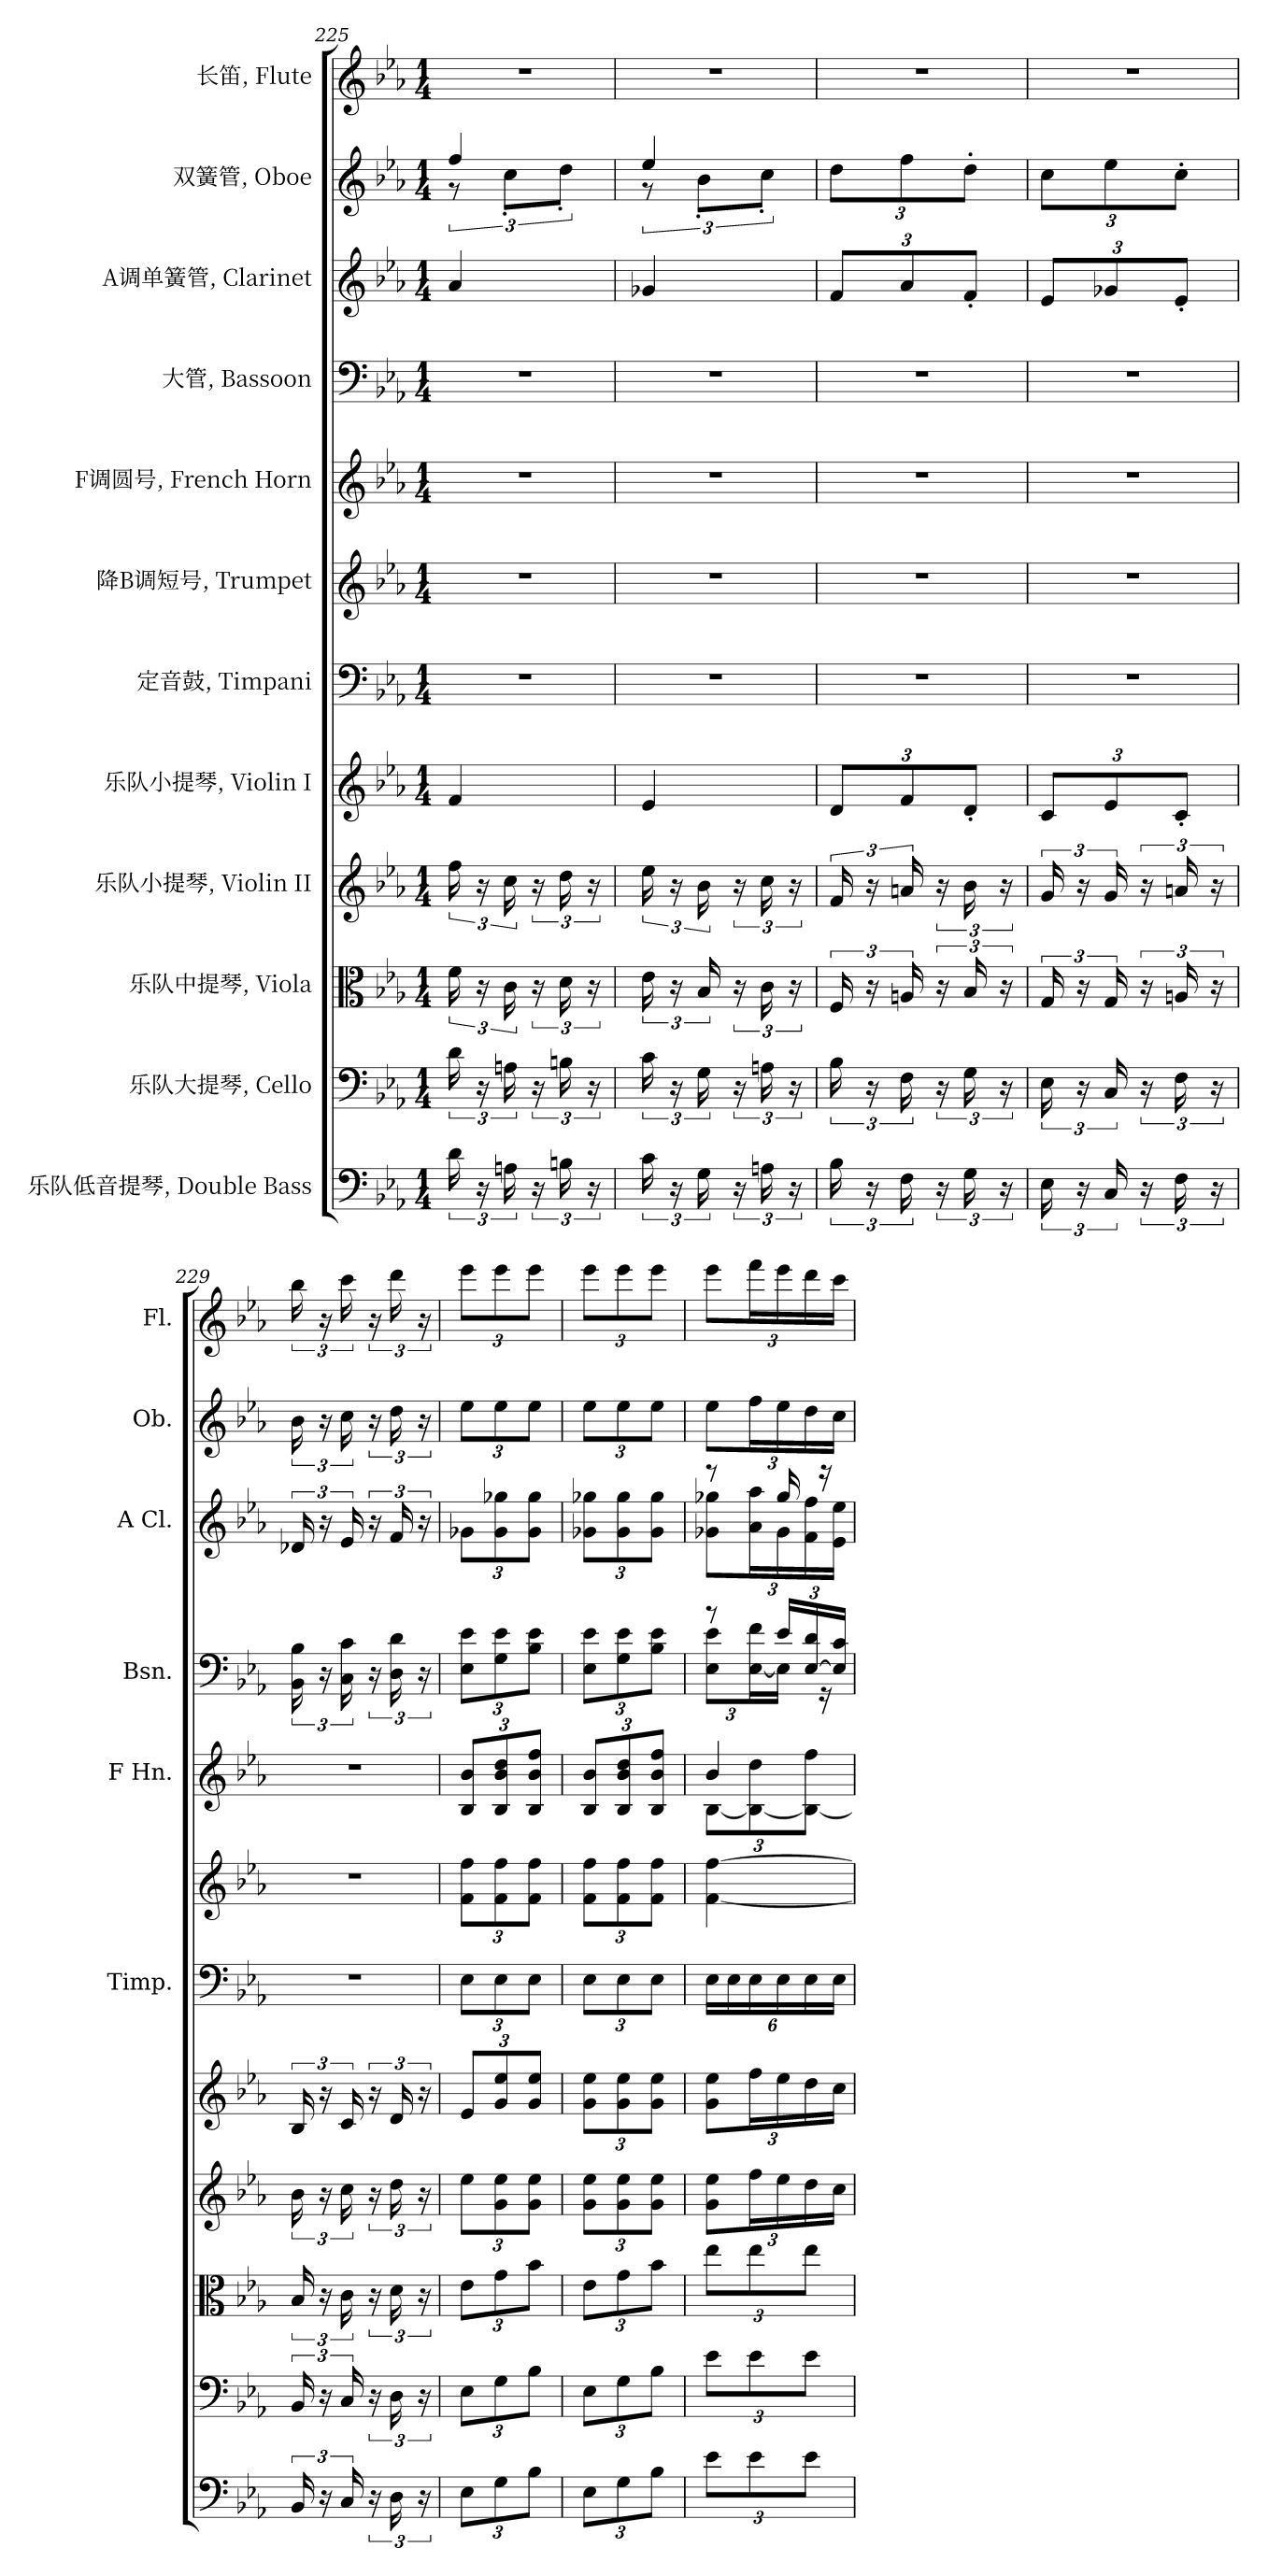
**kern	**kern	**kern	**kern	**kern	**kern	**kern	**kern	**kern	**kern	**kern	**kern
*part12	*part11	*part10	*part9	*part8	*part7	*part6	*part5	*part4	*part3	*part2	*part1
*staff12	*staff11	*staff10	*staff9	*staff8	*staff7	*staff6	*staff5	*staff4	*staff3	*staff2	*staff1
*I"乐队低音提琴, Double Bass	*I"乐队大提琴, Cello	*I"乐队中提琴, Viola	*I"乐队小提琴, Violin II	*I"乐队小提琴, Violin I	*I"定音鼓, Timpani	*I"降B调短号, Trumpet	*I"F调圆号, French Horn	*I"大管, Bassoon	*I"A调单簧管, Clarinet	*I"双簧管, Oboe	*I"长笛, Flute
*	*	*	*	*	*I'Timp.	*	*I'F Hn.	*I'Bsn.	*I'A Cl.	*I'Ob.	*I'Fl.
*clefF4	*clefF4	*clefC3	*clefG2	*clefG2	*clefF4	*clefG2	*clefG2	*clefF4	*clefG2	*clefG2	*clefG2
*ITrd7c12	*	*	*	*	*	*ITrd1c2	*ITrd4c7	*	*ITrd2c3	*	*
*k[b-e-a-]	*k[b-e-a-]	*k[b-e-a-]	*k[b-e-a-]	*k[b-e-a-]	*k[b-e-a-]	*k[b-e-a-d-g-]	*k[b-e-a-d-]	*k[b-e-a-]	*k[]	*k[b-e-a-]	*k[b-e-a-]
*M1/4	*M1/4	*M1/4	*M1/4	*M1/4	*M1/4	*M1/4	*M1/4	*M1/4	*M1/4	*M1/4	*M1/4
=225	=225	=225	=225	=225	=225	=225	=225	=225	=225	=225	=225
*	*	*	*	*	*	*	*	*	*	*^	*
24D\	24d\	24f\	24ff\	4f/	4r	4r	4r	4r	4f/	4ff/	12r	4r
24r	24r	24r	24r	.	.	.	.	.	.	.	.	.
24AAn\	24An\	24c\	24cc\	.	.	.	.	.	.	.	12cc'\L	.
24r	24r	24r	24r	.	.	.	.	.	.	.	.	.
24BBn\	24Bn\	24d\	24dd\	.	.	.	.	.	.	.	12dd'\J	.
24r	24r	24r	24r	.	.	.	.	.	.	.	.	.
=226	=226	=226	=226	=226	=226	=226	=226	=226	=226	=226	=226	=226
24C\	24c\	24e-\	24ee-\	4e-/	4r	4r	4r	4r	4e-X/	4ee-/	12r	4r
24r	24r	24r	24r	.	.	.	.	.	.	.	.	.
24GG\	24G\	24B-/	24b-\	.	.	.	.	.	.	.	12b-'\L	.
24r	24r	24r	24r	.	.	.	.	.	.	.	.	.
24AAn\	24An\	24c\	24cc\	.	.	.	.	.	.	.	12cc'\J	.
24r	24r	24r	24r	.	.	.	.	.	.	.	.	.
*	*	*	*	*	*	*	*	*	*	*v	*v	*
=227	=227	=227	=227	=227	=227	=227	=227	=227	=227	=227	=227
*	*	*	*	*Xbrackettup	*	*	*	*	*Xbrackettup	*Xbrackettup	*
24BB-\	24B-\	24F/	24f/	12d/L	4r	4r	4r	4r	12d/L	12dd\L	4r
24r	24r	24r	24r	.	.	.	.	.	.	.	.
24FF\	24F\	24An/	24an/	12f/	.	.	.	.	12f/	12ff\	.
24r	24r	24r	24r	.	.	.	.	.	.	.	.
24GG\	24G\	24B-/	24b-\	12d'/J	.	.	.	.	12d'/J	12dd'\J	.
24r	24r	24r	24r	.	.	.	.	.	.	.	.
!!LO:PB:g=z
=228	=228	=228	=228	=228	=228	=228	=228	=228	=228	=228	=228
24EE-\	24E-\	24G/	24g/	12c/L	4r	4r	4r	4r	12c/L	12cc\L	4r
24r	24r	24r	24r	.	.	.	.	.	.	.	.
24CC/	24C/	24G/	24g/	12e-/	.	.	.	.	12e-X/	12ee-\	.
24r	24r	24r	24r	.	.	.	.	.	.	.	.
24FF\	24F\	24An/	24an/	12c'/J	.	.	.	.	12c'/J	12cc'\J	.
24r	24r	24r	24r	.	.	.	.	.	.	.	.
=229	=229	=229	=229	=229	=229	=229	=229	=229	=229	=229	=229
*	*	*	*	*brackettup	*	*	*	*	*brackettup	*brackettup	*
24BBB-/	24BB-/	24B-/	24b-\	24B-/	4r	4r	4r	24BB-\ 24B-\	24B-X/	24b-\	24bb-\
24r	24r	24r	24r	24r	.	.	.	24r	24r	24r	24r
24CC/	24C/	24c\	24cc\	24c/	.	.	.	24C\ 24c\	24c/	24cc\	24ccc\
24r	24r	24r	24r	24r	.	.	.	24r	24r	24r	24r
24DD\	24D\	24d\	24dd\	24d/	.	.	.	24D\ 24d\	24d/	24dd\	24ddd\
24r	24r	24r	24r	24r	.	.	.	24r	24r	24r	24r
=230	=230	=230	=230	=230	=230	=230	=230	=230	=230	=230	=230
*Xbrackettup	*Xbrackettup	*Xbrackettup	*Xbrackettup	*Xbrackettup	*Xbrackettup	*Xbrackettup	*Xbrackettup	*Xbrackettup	*Xbrackettup	*Xbrackettup	*Xbrackettup
12EE-\L	12E-\L	12e-\L	12ee-\L	12e-/L	12E-\L	12e-\ 12ee-\L	12E-/ 12e-/L	12E-\ 12e-\L	12e-X\L	12ee-\L	12eee-\L
12GG\	12G\	12g\	12g\ 12ee-\	12g/ 12ee-/	12E-\	12e-\ 12ee-\	12E-/ 12e-/ 12g/	12G\ 12e-\	12e-\ 12ee-X\	12ee-\	12eee-\
12BB-\J	12B-\J	12b-\J	12g\ 12ee-\J	12g/ 12ee-/J	12E-\J	12e-\ 12ee-\J	12E-/ 12e-/ 12b-/J	12B-\ 12e-\J	12e-\ 12ee-\J	12ee-\J	12eee-\J
=231	=231	=231	=231	=231	=231	=231	=231	=231	=231	=231	=231
12EE-\L	12E-\L	12e-\L	12g\ 12ee-\L	12g\ 12ee-\L	12E-\L	12e-\ 12ee-\L	12E-/ 12e-/L	12E-\ 12e-\L	12e-X\ 12ee-X\L	12ee-\L	12eee-\L
12GG\	12G\	12g\	12g\ 12ee-\	12g\ 12ee-\	12E-\	12e-\ 12ee-\	12E-/ 12e-/ 12g/	12G\ 12e-\	12e-\ 12ee-\	12ee-\	12eee-\
12BB-\J	12B-\J	12b-\J	12g\ 12ee-\J	12g\ 12ee-\J	12E-\J	12e-\ 12ee-\J	12E-/ 12e-/ 12b-/J	12B-\ 12e-\J	12e-\ 12ee-\J	12ee-\J	12eee-\J
=232	=232	=232	=232	=232	=232	=232	=232	=232	=232	=232	=232
*	*	*	*	*	*	*	*^	*^	*^	*	*
12E-\L	12e-\L	12ee-\L	12g\ 12ee-\L	12g\ 12ee-\L	24E-\LL	[4e-\ [4ee-\	4e-/	[12E-\L	8r	12E-\ 12e-\L	8r	12e-X\ 12ee-X\L	12ee-\L	12eee-\L
.	.	.	.	.	24E-\	.	.	.	.	.	.	.	.	.
12E-\	12e-\	12ee-\	24ff\L	24ff\L	24E-\	.	.	12E-\_ 12g\	.	[24E-\ 24f\L	.	24f\ 24ff\L	24ff\L	24fff\L
.	.	.	24ee-\	24ee-\	24E-\	.	.	.	24e-/LL	16E-\JJ]	16ee-/	24e-\	24ee-\	24eee-\
12E-\J	12e-\J	12ee-\J	24dd\	24dd\	24E-\	.	.	12E-\_ 12b-\J	[24E-/ 24d/	.	.	24d\ 24dd\	24dd\	24ddd\
.	.	.	.	.	.	.	.	.	.	16r	16r	.	.	.
.	.	.	24cc\JJ	24cc\JJ	24E-\JJ	.	.	.	24E-/] 24c/JJ	.	.	24c\ 24cc\JJ	24cc\JJ	24ccc\JJ
*	*	*	*	*	*	*	*v	*v	*	*	*v	*v	*	*
*	*	*	*	*	*	*	*	*v	*v	*	*	*
=	=	=	=	=	=	=	=	=	=	=	=
*-	*-	*-	*-	*-	*-	*-	*-	*-	*-	*-	*-
